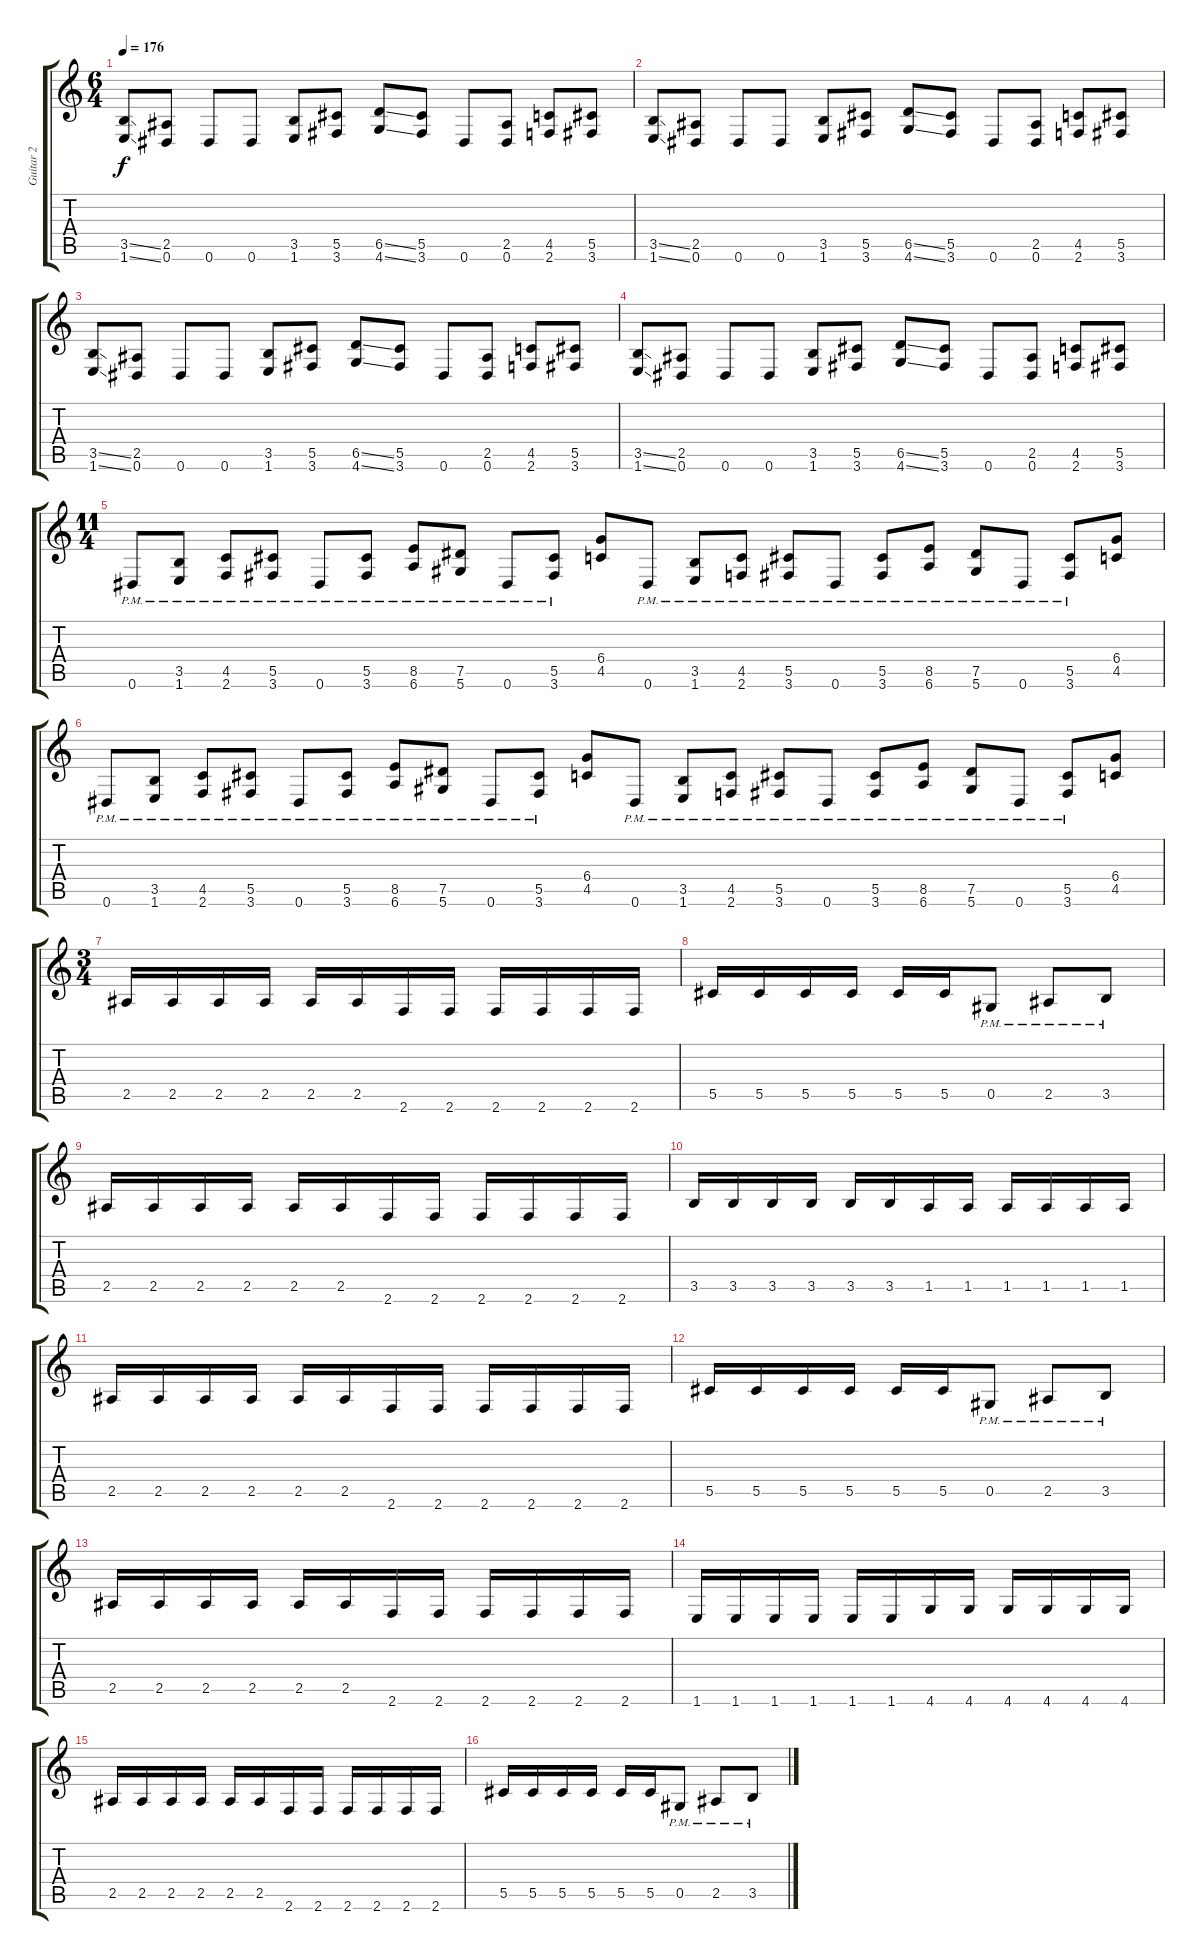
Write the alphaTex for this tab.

\track ("Guitar 2" "Guitar 2") {instrument distortionguitar}
\staff {score tabs}
\tuning (Eb4 Bb3 Gb3 Db3 Ab2 Eb2) {hide}
\ts (6 4)
\tempo 176
\clef g2
\ks c
(3.5{ss} 1.6{ss}).8{dy f} (2.5 0.6).8 0.6.8 0.6.8 (3.5 1.6).8 (5.5 3.6).8 (6.5{ss} 4.6{ss}).8 (5.5 3.6).8 0.6.8 (2.5 0.6).8 (4.5 2.6).8 (5.5 3.6).8 |
(3.5{ss} 1.6{ss}).8 (2.5 0.6).8 0.6.8 0.6.8 (3.5 1.6).8 (5.5 3.6).8 (6.5{ss} 4.6{ss}).8 (5.5 3.6).8 0.6.8 (2.5 0.6).8 (4.5 2.6).8 (5.5 3.6).8 |
(3.5{ss} 1.6{ss}).8 (2.5 0.6).8 0.6.8 0.6.8 (3.5 1.6).8 (5.5 3.6).8 (6.5{ss} 4.6{ss}).8 (5.5 3.6).8 0.6.8 (2.5 0.6).8 (4.5 2.6).8 (5.5 3.6).8 |
(3.5{ss} 1.6{ss}).8 (2.5 0.6).8 0.6.8 0.6.8 (3.5 1.6).8 (5.5 3.6).8 (6.5{ss} 4.6{ss}).8 (5.5 3.6).8 0.6.8 (2.5 0.6).8 (4.5 2.6).8 (5.5 3.6).8 |
\ts (11 4)
0.6{pm}.8 (3.5 1.6{pm}).8 (4.5{pm} 2.6{pm}).8 (5.5{pm} 3.6{pm}).8 0.6{pm}.8 (5.5{pm} 3.6{pm}).8 (8.5{pm} 6.6{pm}).8 (7.5{pm} 5.6{pm}).8 0.6{pm}.8 (5.5{pm} 3.6{pm}).8 (6.4 4.5).8 0.6{pm}.8 (3.5 1.6{pm}).8 (4.5{pm} 2.6{pm}).8 (5.5{pm} 3.6{pm}).8 0.6{pm}.8 (5.5{pm} 3.6{pm}).8 (8.5{pm} 6.6{pm}).8 (7.5{pm} 5.6{pm}).8 0.6{pm}.8 (5.5{pm} 3.6{pm}).8 (6.4 4.5).8 |
0.6{pm}.8 (3.5 1.6{pm}).8 (4.5{pm} 2.6{pm}).8 (5.5{pm} 3.6{pm}).8 0.6{pm}.8 (5.5{pm} 3.6{pm}).8 (8.5{pm} 6.6{pm}).8 (7.5{pm} 5.6{pm}).8 0.6{pm}.8 (5.5{pm} 3.6{pm}).8 (6.4 4.5).8 0.6{pm}.8 (3.5 1.6{pm}).8 (4.5{pm} 2.6{pm}).8 (5.5{pm} 3.6{pm}).8 0.6{pm}.8 (5.5{pm} 3.6{pm}).8 (8.5{pm} 6.6{pm}).8 (7.5{pm} 5.6{pm}).8 0.6{pm}.8 (5.5{pm} 3.6{pm}).8 (6.4 4.5).8 |
\ts (3 4)
2.5.16 2.5.16 2.5.16 2.5.16 2.5.16 2.5.16 2.6.16 2.6.16 2.6.16 2.6.16 2.6.16 2.6.16 |
5.5.16 5.5.16 5.5.16 5.5.16 5.5.16 5.5.16 0.5{pm}.8 2.5{pm}.8 3.5{pm}.8 |
2.5.16 2.5.16 2.5.16 2.5.16 2.5.16 2.5.16 2.6.16 2.6.16 2.6.16 2.6.16 2.6.16 2.6.16 |
3.5.16 3.5.16 3.5.16 3.5.16 3.5.16 3.5.16 1.5.16 1.5.16 1.5.16 1.5.16 1.5.16 1.5.16 |
2.5.16 2.5.16 2.5.16 2.5.16 2.5.16 2.5.16 2.6.16 2.6.16 2.6.16 2.6.16 2.6.16 2.6.16 |
5.5.16 5.5.16 5.5.16 5.5.16 5.5.16 5.5.16 0.5{pm}.8 2.5{pm}.8 3.5{pm}.8 |
2.5.16 2.5.16 2.5.16 2.5.16 2.5.16 2.5.16 2.6.16 2.6.16 2.6.16 2.6.16 2.6.16 2.6.16 |
1.6.16 1.6.16 1.6.16 1.6.16 1.6.16 1.6.16 4.6.16 4.6.16 4.6.16 4.6.16 4.6.16 4.6.16 |
2.5.16 2.5.16 2.5.16 2.5.16 2.5.16 2.5.16 2.6.16 2.6.16 2.6.16 2.6.16 2.6.16 2.6.16 |
5.5.16 5.5.16 5.5.16 5.5.16 5.5.16 5.5.16 0.5{pm}.8 2.5{pm}.8 3.5{pm}.8
